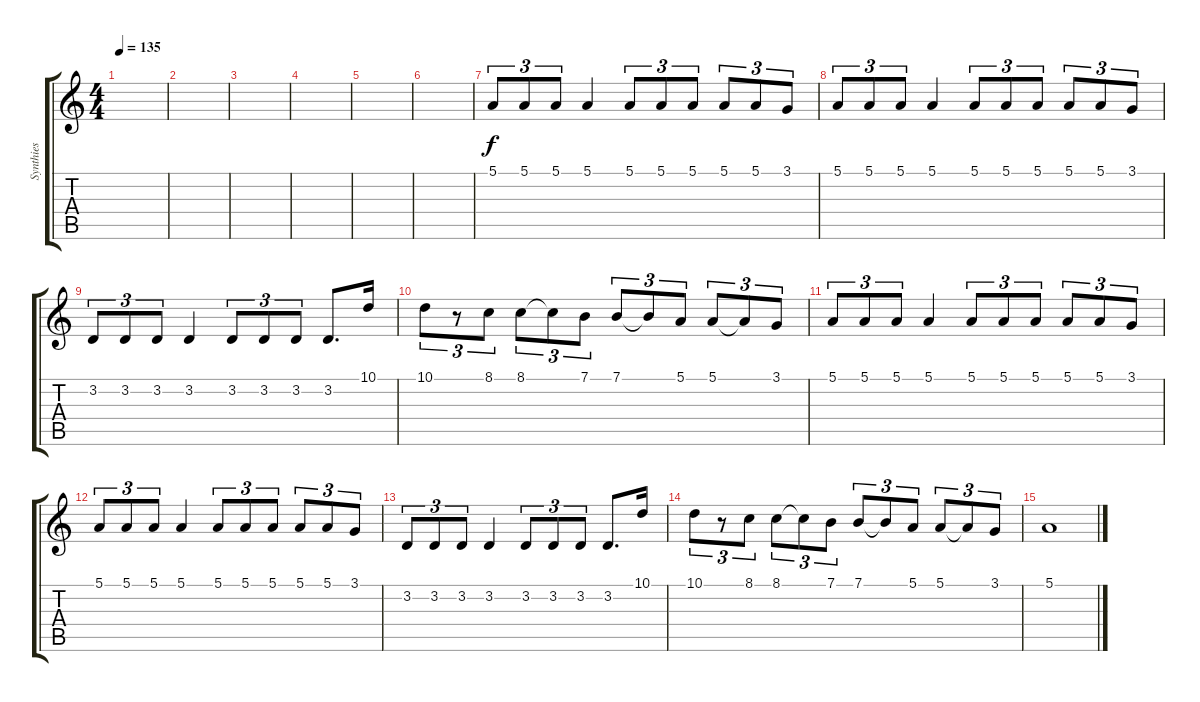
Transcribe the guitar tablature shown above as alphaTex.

\track ("Synthies" "Synthies") {instrument lead1square}
\staff {score tabs}
\tuning (E4 B3 G3 D3 A2 E2) {hide}
\ts (4 4)
\tempo 135
\clef g2
\ks c
|
|
|
|
|
|
5.1.8{tu (3 2)} 5.1.8{tu (3 2)} 5.1.8{tu (3 2)} 5.1.4 5.1.8{tu (3 2)} 5.1.8{tu (3 2)} 5.1.8{tu (3 2)} 5.1.8{tu (3 2)} 5.1.8{tu (3 2)} 3.1.8{tu (3 2)} |
5.1.8{tu (3 2)} 5.1.8{tu (3 2)} 5.1.8{tu (3 2)} 5.1.4 5.1.8{tu (3 2)} 5.1.8{tu (3 2)} 5.1.8{tu (3 2)} 5.1.8{tu (3 2)} 5.1.8{tu (3 2)} 3.1.8{tu (3 2)} |
3.2.8{tu (3 2)} 3.2.8{tu (3 2)} 3.2.8{tu (3 2)} 3.2.4 3.2.8{tu (3 2)} 3.2.8{tu (3 2)} 3.2.8{tu (3 2)} 3.2.8{d} 10.1.16 |
10.1.8{tu (3 2)} r.8{tu (3 2)} 8.1.8{tu (3 2)} 8.1.8{tu (3 2)} 8.1{t}.8{tu (3 2)} 7.1.8{tu (3 2)} 7.1.8{tu (3 2)} 7.1{t}.8{tu (3 2)} 5.1.8{tu (3 2)} 5.1.8{tu (3 2)} 5.1{t}.8{tu (3 2)} 3.1.8{tu (3 2)} |
5.1.8{tu (3 2)} 5.1.8{tu (3 2)} 5.1.8{tu (3 2)} 5.1.4 5.1.8{tu (3 2)} 5.1.8{tu (3 2)} 5.1.8{tu (3 2)} 5.1.8{tu (3 2)} 5.1.8{tu (3 2)} 3.1.8{tu (3 2)} |
5.1.8{tu (3 2)} 5.1.8{tu (3 2)} 5.1.8{tu (3 2)} 5.1.4 5.1.8{tu (3 2)} 5.1.8{tu (3 2)} 5.1.8{tu (3 2)} 5.1.8{tu (3 2)} 5.1.8{tu (3 2)} 3.1.8{tu (3 2)} |
3.2.8{tu (3 2)} 3.2.8{tu (3 2)} 3.2.8{tu (3 2)} 3.2.4 3.2.8{tu (3 2)} 3.2.8{tu (3 2)} 3.2.8{tu (3 2)} 3.2.8{d} 10.1.16 |
10.1.8{tu (3 2)} r.8{tu (3 2)} 8.1.8{tu (3 2)} 8.1.8{tu (3 2)} 8.1{t}.8{tu (3 2)} 7.1.8{tu (3 2)} 7.1.8{tu (3 2)} 7.1{t}.8{tu (3 2)} 5.1.8{tu (3 2)} 5.1.8{tu (3 2)} 5.1{t}.8{tu (3 2)} 3.1.8{tu (3 2)} |
5.1.1
